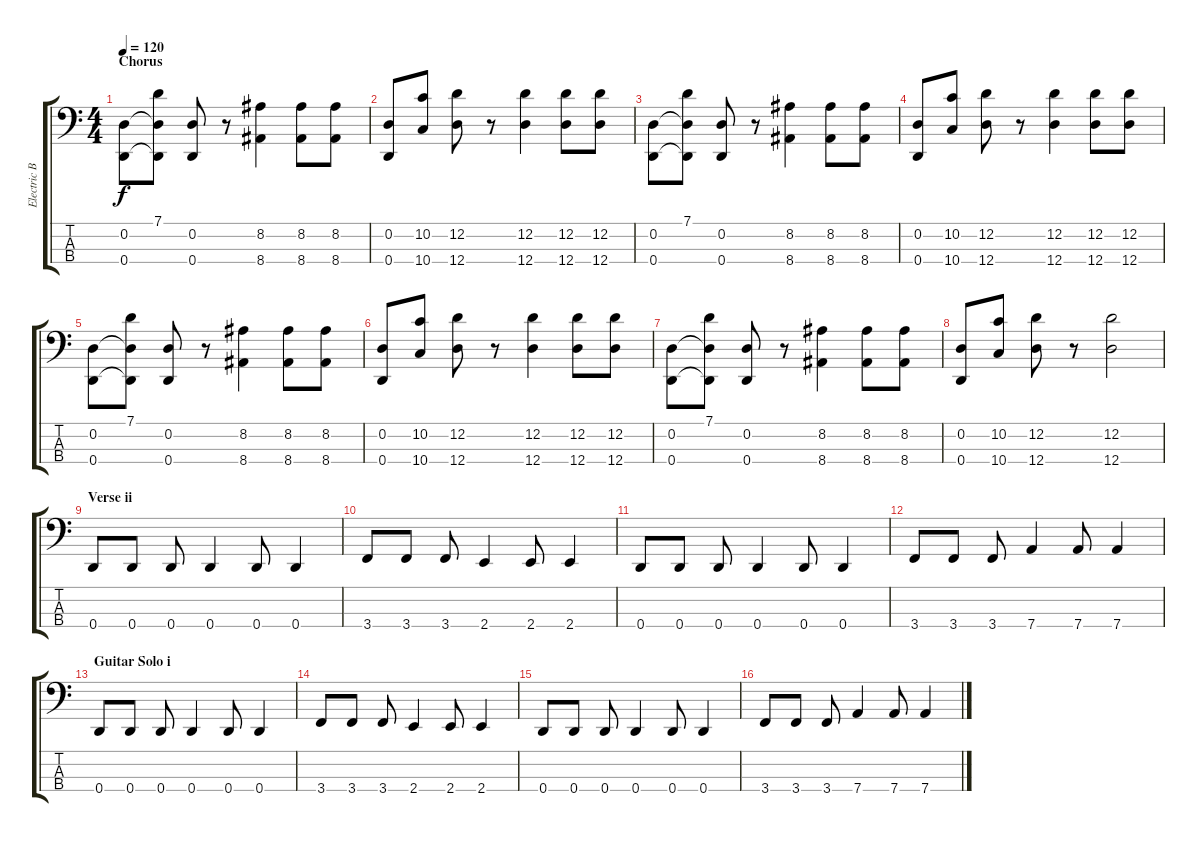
\track ("Electric Bass (pick)" "Electric B") {instrument electricbasspick}
\staff {score tabs}
\tuning (G2 D2 A1 D1) {hide}
\ts (4 4)
\section ("" "Chorus")
\tempo 120
\clef f4
\ks c
(0.2 0.4).8{dy f} (7.1 0.2{t} 0.4{t}).8 (0.2 0.4).8 r.8 (8.2 8.4).4 (8.2 8.4).8 (8.2 8.4).8 |
(0.2 0.4).8 (10.2 10.4).8 (12.2 12.4).8 r.8 (12.2 12.4).4 (12.2 12.4).8 (12.2 12.4).8 |
(0.2 0.4).8 (7.1 0.2{t} 0.4{t}).8 (0.2 0.4).8 r.8 (8.2 8.4).4 (8.2 8.4).8 (8.2 8.4).8 |
(0.2 0.4).8 (10.2 10.4).8 (12.2 12.4).8 r.8 (12.2 12.4).4 (12.2 12.4).8 (12.2 12.4).8 |
(0.2 0.4).8 (7.1 0.2{t} 0.4{t}).8 (0.2 0.4).8 r.8 (8.2 8.4).4 (8.2 8.4).8 (8.2 8.4).8 |
(0.2 0.4).8 (10.2 10.4).8 (12.2 12.4).8 r.8 (12.2 12.4).4 (12.2 12.4).8 (12.2 12.4).8 |
(0.2 0.4).8 (7.1 0.2{t} 0.4{t}).8 (0.2 0.4).8 r.8 (8.2 8.4).4 (8.2 8.4).8 (8.2 8.4).8 |
(0.2 0.4).8 (10.2 10.4).8 (12.2 12.4).8 r.8 (12.2 12.4).2 |
\section ("" "Verse ii")
0.4.8 0.4.8 0.4.8 0.4.4 0.4.8 0.4.4 |
3.4.8 3.4.8 3.4.8 2.4.4 2.4.8 2.4.4 |
0.4.8 0.4.8 0.4.8 0.4.4 0.4.8 0.4.4 |
3.4.8 3.4.8 3.4.8 7.4.4 7.4.8 7.4.4 |
\section ("" "Guitar Solo i")
0.4.8 0.4.8 0.4.8 0.4.4 0.4.8 0.4.4 |
3.4.8 3.4.8 3.4.8 2.4.4 2.4.8 2.4.4 |
0.4.8 0.4.8 0.4.8 0.4.4 0.4.8 0.4.4 |
3.4.8 3.4.8 3.4.8 7.4.4 7.4.8 7.4.4
